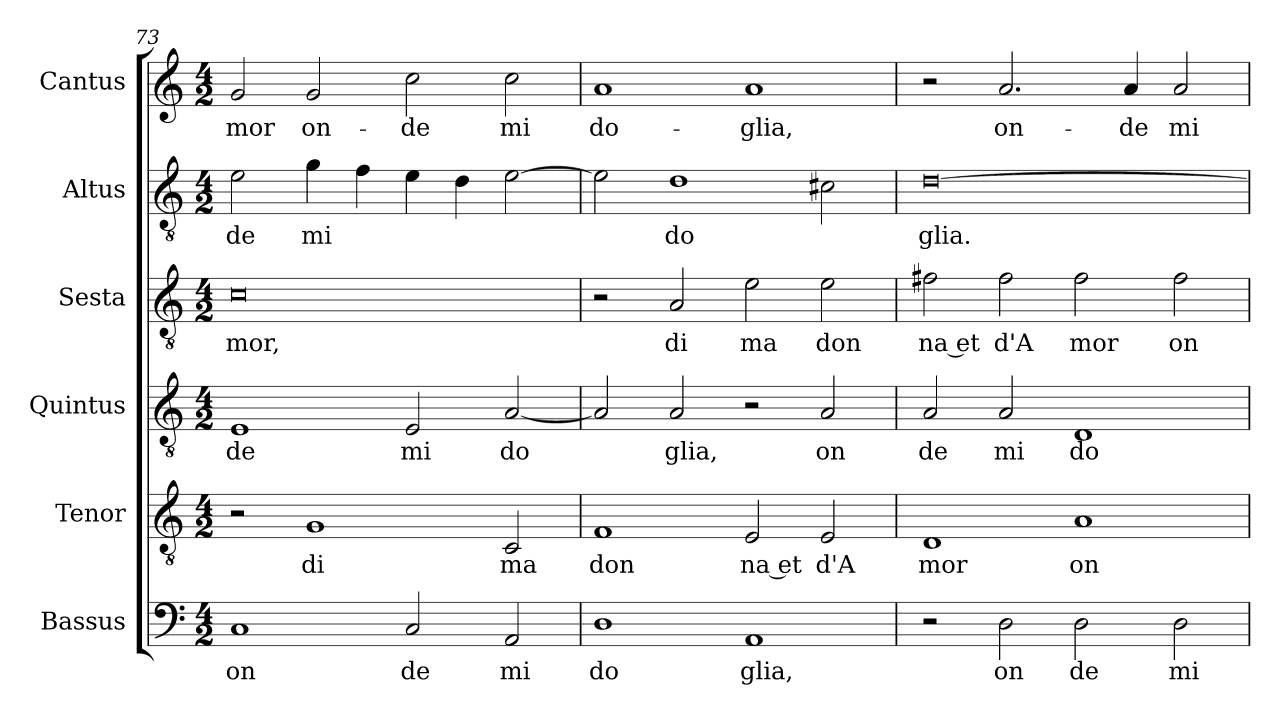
**kern	**text	**kern	**text	**kern	**text	**kern	**text	**kern	**text	**kern	**text
*part6	*part6	*part5	*part5	*part4	*part4	*part3	*part3	*part2	*part2	*part1	*part1
*staff6	*staff6	*staff5	*staff5	*staff4	*staff4	*staff3	*staff3	*staff2	*staff2	*staff1	*staff1
*I"Bassus	*	*I"Tenor	*	*I"Quintus	*	*I"Sesta	*	*I"Altus	*	*I"Cantus	*
*I'Bassus	*	*I'Tenor	*	*I'Quintus	*	*I'Sesta	*	*I'Altus	*	*I'Cantus	*
*clefF4	*	*clefGv2	*	*clefGv2	*	*clefGv2	*	*clefGv2	*	*clefG2	*
*	*	*	*	*k[]	*	*	*	*	*	*	*
*	*	*	*	*C:	*	*	*	*	*	*	*
*M4/2	*	*M4/2	*	*M4/2	*	*M4/2	*	*M4/2	*	*M4/2	*
=73	=73	=73	=73	=73	=73	=73	=73	=73	=73	=73	=73
!	!LO:LY:b:cj	!	!	!	!LO:LY:b:cj	!	!LO:LY:b:cj	!	!LO:LY:b:cj	!	!LO:LY:b:cj
1C	on	2r	.	1E	de	0c	mor,	2e\	de	2g/	-mor
!	!	!	!LO:LY:b:cj	!	!	!	!	!	!LO:LY:b	!	!LO:LY:b:cj
.	.	1G	di	.	.	.	.	4g\	mi	2g/	on-
.	.	.	.	.	.	.	.	4f\	.	.	.
!	!LO:LY:b:cj	!	!	!	!LO:LY:b:cj	!	!	!	!	!	!LO:LY:b:cj
2C/	de	.	.	2E/	mi	.	.	4e\	.	2cc\	-de
.	.	.	.	.	.	.	.	4d\	.	.	.
!	!LO:LY:b:cj	!	!LO:LY:b:cj	!	!LO:LY:b:cj	!	!	!	!	!	!LO:LY:b:cj
2AA/	mi	2C/	ma	[<2A/	do	.	.	[>2e\	.	2cc\	mi
=74	=74	=74	=74	=74	=74	=74	=74	=74	=74	=74	=74
!	!LO:LY:b:cj	!	!LO:LY:b:cj	!	!	!	!	!	!	!	!LO:LY:b:cj
1D	do	1F	don	2A/]	.	2r	.	2e\]	.	1a	do-
!	!	!	!	!	!LO:LY:b:cj	!	!LO:LY:b:cj	!	!LO:LY:b:cj	!	!
.	.	.	.	2A/	glia,	2A/	di	1d	do	.	.
!	!LO:LY:b:cj	!	!LO:LY:b:rj	!	!	!	!LO:LY:b:cj	!	!	!	!LO:LY:b:cj
1AA	glia,	2E/	na et	2r	.	2e\	ma	.	.	1a	-glia,
!	!	!	!LO:LY:b:cj	!	!LO:LY:b:cj	!	!LO:LY:b:cj	!	!	!	!
.	.	2E/	d'A	2A/	on	2e\	don	2c#\	.	.	.
=75	=75	=75	=75	=75	=75	=75	=75	=75	=75	=75	=75
!	!	!	!LO:LY:b:cj	!	!LO:LY:b:cj	!	!LO:LY:b:rj	!	!LO:LY:b	!	!
2r	.	1D	mor	2A/	de	2f#X\	na et	[>0d	glia.	2r	.
!	!LO:LY:b:cj	!	!	!	!LO:LY:b:cj	!	!LO:LY:b:cj	!	!	!	!LO:LY:b:cj
2D\	on	.	.	2A/	mi	2f#\	d'A	.	.	2.a/	on-
!	!LO:LY:b:cj	!	!LO:LY:b:cj	!	!LO:LY:b:cj	!	!LO:LY:b:cj	!	!	!	!
2D\	de	1A	on	1D	do	2f#\	mor	.	.	.	.
!	!	!	!	!	!	!	!	!	!	!	!LO:LY:b:cj
.	.	.	.	.	.	.	.	.	.	4a/	-de
!	!LO:LY:b:cj	!	!	!	!	!	!LO:LY:b:cj	!	!	!	!LO:LY:b:cj
2D\	mi	.	.	.	.	2f#\	on	.	.	2a/	mi
=	=	=	=	=	=	=	=	=	=	=	=
*-	*-	*-	*-	*-	*-	*-	*-	*-	*-	*-	*-
